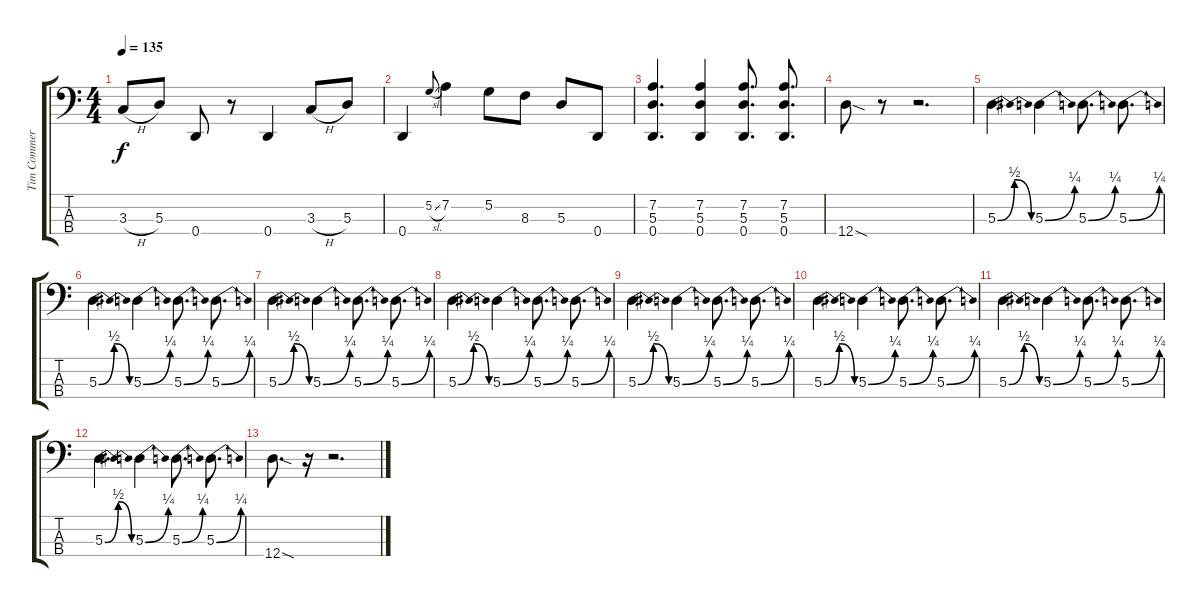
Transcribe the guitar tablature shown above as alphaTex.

\track ("Tim Commerford" "Tim Commer") {instrument electricbassfinger}
\staff {score tabs}
\tuning (G2 D2 A1 D1) {hide}
\ts (4 4)
\tempo 135
\clef f4
\ks c
3.3{h}.8{dy f} 5.3.8 0.4.8 r.8 0.4.4 3.3{h}.8 5.3.8 |
0.4.4 5.2{sl}.8{gr onbeat} 7.2.4 5.2.8 8.3.8 5.3.8 0.4.8 |
(7.2 5.3 0.4).4{d} (7.2 5.3 0.4).4 (7.2 5.3 0.4).8{d} (7.2 5.3 0.4).8{d} |
12.4{sod}.8 r.8 r.2{d} |
5.3{be (bendrelease 0 0 15 2 20 2 60 0)}.4{d} 5.3{be (bend 0 0 60 1)}.4 5.3{be (bend 0 0 60 1)}.8{d} 5.3{be (bend 0 0 60 1)}.8{d} |
5.3{be (bendrelease 0 0 15 2 20 2 60 0)}.4{d} 5.3{be (bend 0 0 60 1)}.4 5.3{be (bend 0 0 60 1)}.8{d} 5.3{be (bend 0 0 60 1)}.8{d} |
5.3{be (bendrelease 0 0 15 2 20 2 60 0)}.4{d} 5.3{be (bend 0 0 60 1)}.4 5.3{be (bend 0 0 60 1)}.8{d} 5.3{be (bend 0 0 60 1)}.8{d} |
5.3{be (bendrelease 0 0 15 2 20 2 60 0)}.4{d} 5.3{be (bend 0 0 60 1)}.4 5.3{be (bend 0 0 60 1)}.8{d} 5.3{be (bend 0 0 60 1)}.8{d} |
5.3{be (bendrelease 0 0 15 2 20 2 60 0)}.4{d} 5.3{be (bend 0 0 60 1)}.4 5.3{be (bend 0 0 60 1)}.8{d} 5.3{be (bend 0 0 60 1)}.8{d} |
5.3{be (bendrelease 0 0 15 2 20 2 60 0)}.4{d} 5.3{be (bend 0 0 60 1)}.4 5.3{be (bend 0 0 60 1)}.8{d} 5.3{be (bend 0 0 60 1)}.8{d} |
5.3{be (bendrelease 0 0 15 2 20 2 60 0)}.4{d} 5.3{be (bend 0 0 60 1)}.4 5.3{be (bend 0 0 60 1)}.8{d} 5.3{be (bend 0 0 60 1)}.8{d} |
5.3{be (bendrelease 0 0 15 2 20 2 60 0)}.4{d} 5.3{be (bend 0 0 60 1)}.4 5.3{be (bend 0 0 60 1)}.8{d} 5.3{be (bend 0 0 60 1)}.8{d} |
12.4{sod}.8{d} r.16 r.2{d}
